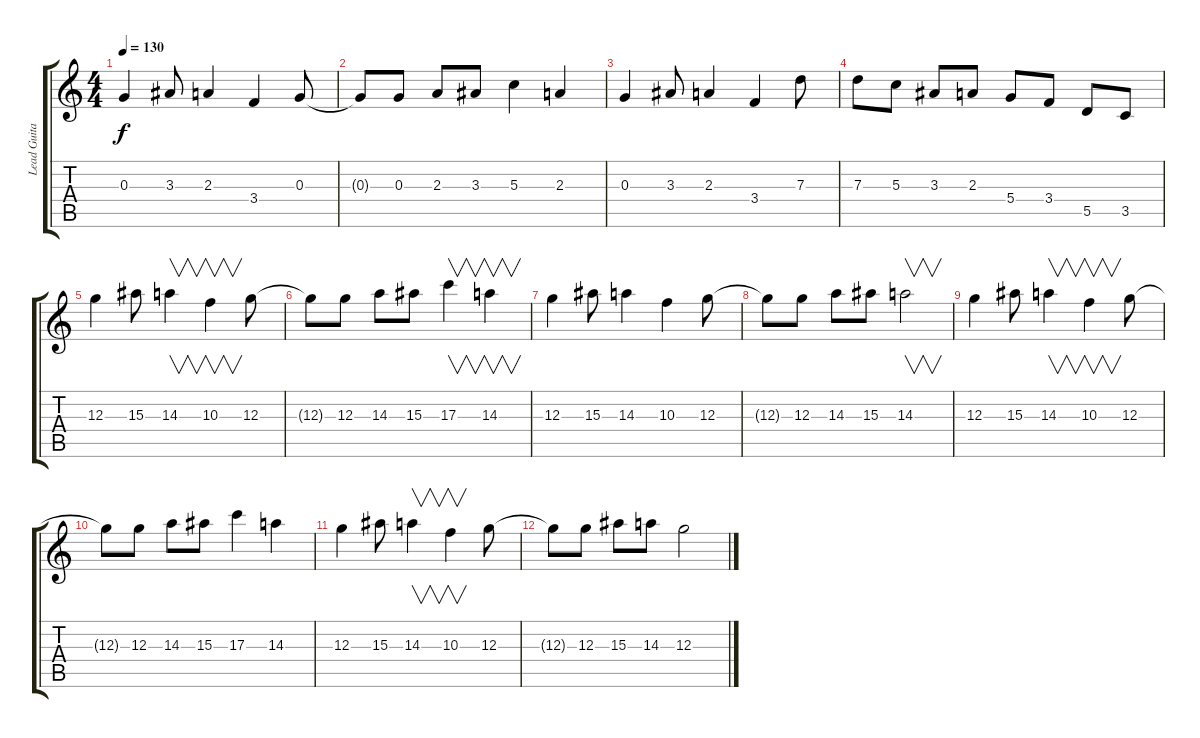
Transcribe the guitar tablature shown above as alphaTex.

\track ("Lead Guitar" "Lead Guita") {instrument distortionguitar}
\staff {score tabs}
\tuning (E4 B3 G3 D3 A2 E2) {hide}
\ts (4 4)
\tempo 130
\clef g2
\ks c
0.3.4{dy f} 3.3.8 2.3.4 3.4.4 0.3.8 |
0.3{t}.8 0.3.8 2.3.8 3.3.8 5.3.4 2.3.4 |
0.3.4 3.3.8 2.3.4 3.4.4 7.3.8 |
7.3.8 5.3.8 3.3.8 2.3.8 5.4.8 3.4.8 5.5.8 3.5.8 |
12.3.4 15.3.8 14.3.4{v} 10.3.4{v} 12.3.8 |
12.3{t}.8 12.3.8 14.3.8 15.3.8 17.3.4{v} 14.3.4{v} |
12.3.4 15.3.8 14.3.4 10.3.4 12.3.8 |
12.3{t}.8 12.3.8 14.3.8 15.3.8 14.3.2{v} |
12.3.4 15.3.8 14.3.4{v} 10.3.4{v} 12.3.8 |
12.3{t}.8 12.3.8 14.3.8 15.3.8 17.3.4 14.3.4 |
12.3.4 15.3.8 14.3.4{v} 10.3.4{v} 12.3.8 |
12.3{t}.8 12.3.8 15.3.8 14.3.8 12.3.2
